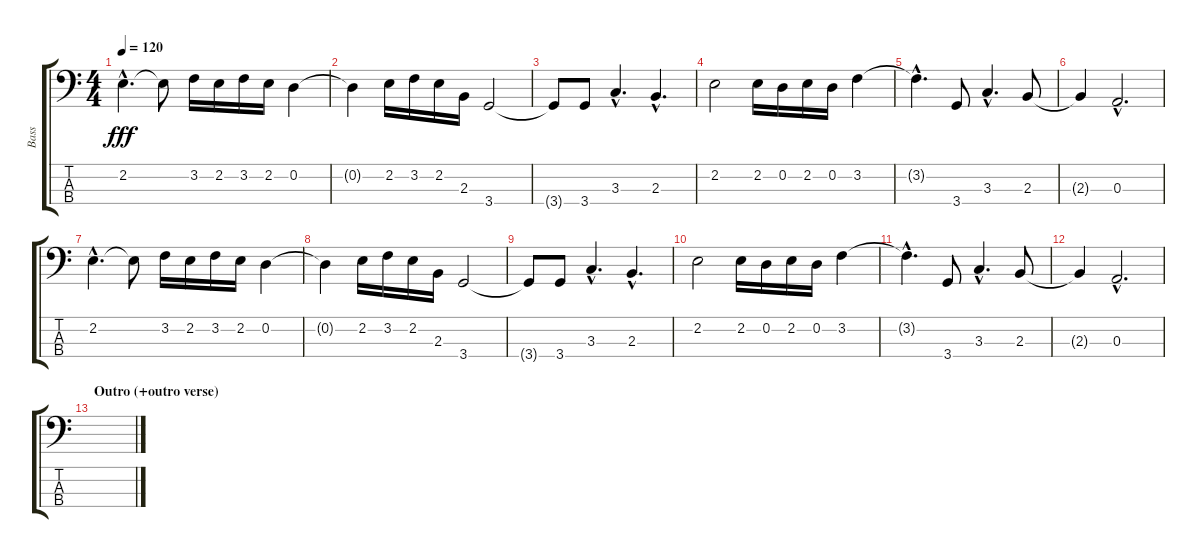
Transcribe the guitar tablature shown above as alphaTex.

\track ("Bass" "Bass") {instrument electricbasspick}
\staff {score tabs}
\tuning (G2 D2 A1 E1) {hide}
\ts (4 4)
\tempo 120
\clef f4
\ks c
2.2{hac}.4{d dy fff} 2.2{t}.8 3.2.16 2.2.16 3.2.16 2.2.16 0.2.4 |
0.2{t}.4 2.2.16 3.2.16 2.2.16 2.3.16 3.4.2 |
3.4{t}.8 3.4.8 3.3{hac}.4{d} 2.3{hac}.4{d} |
2.2.2 2.2.16 0.2.16 2.2.16 0.2.16 3.2.4 |
3.2{hac t}.4{d} 3.4.8 3.3{hac}.4{d} 2.3.8 |
2.3{t}.4 0.3{hac}.2{d} |
2.2{hac}.4{d} 2.2{t}.8 3.2.16 2.2.16 3.2.16 2.2.16 0.2.4 |
0.2{t}.4 2.2.16 3.2.16 2.2.16 2.3.16 3.4.2 |
3.4{t}.8 3.4.8 3.3{hac}.4{d} 2.3{hac}.4{d} |
2.2.2 2.2.16 0.2.16 2.2.16 0.2.16 3.2.4 |
3.2{hac t}.4{d} 3.4.8 3.3{hac}.4{d} 2.3.8 |
2.3{t}.4 0.3{hac}.2{d} |
\section ("" "Outro (+outro verse)")
